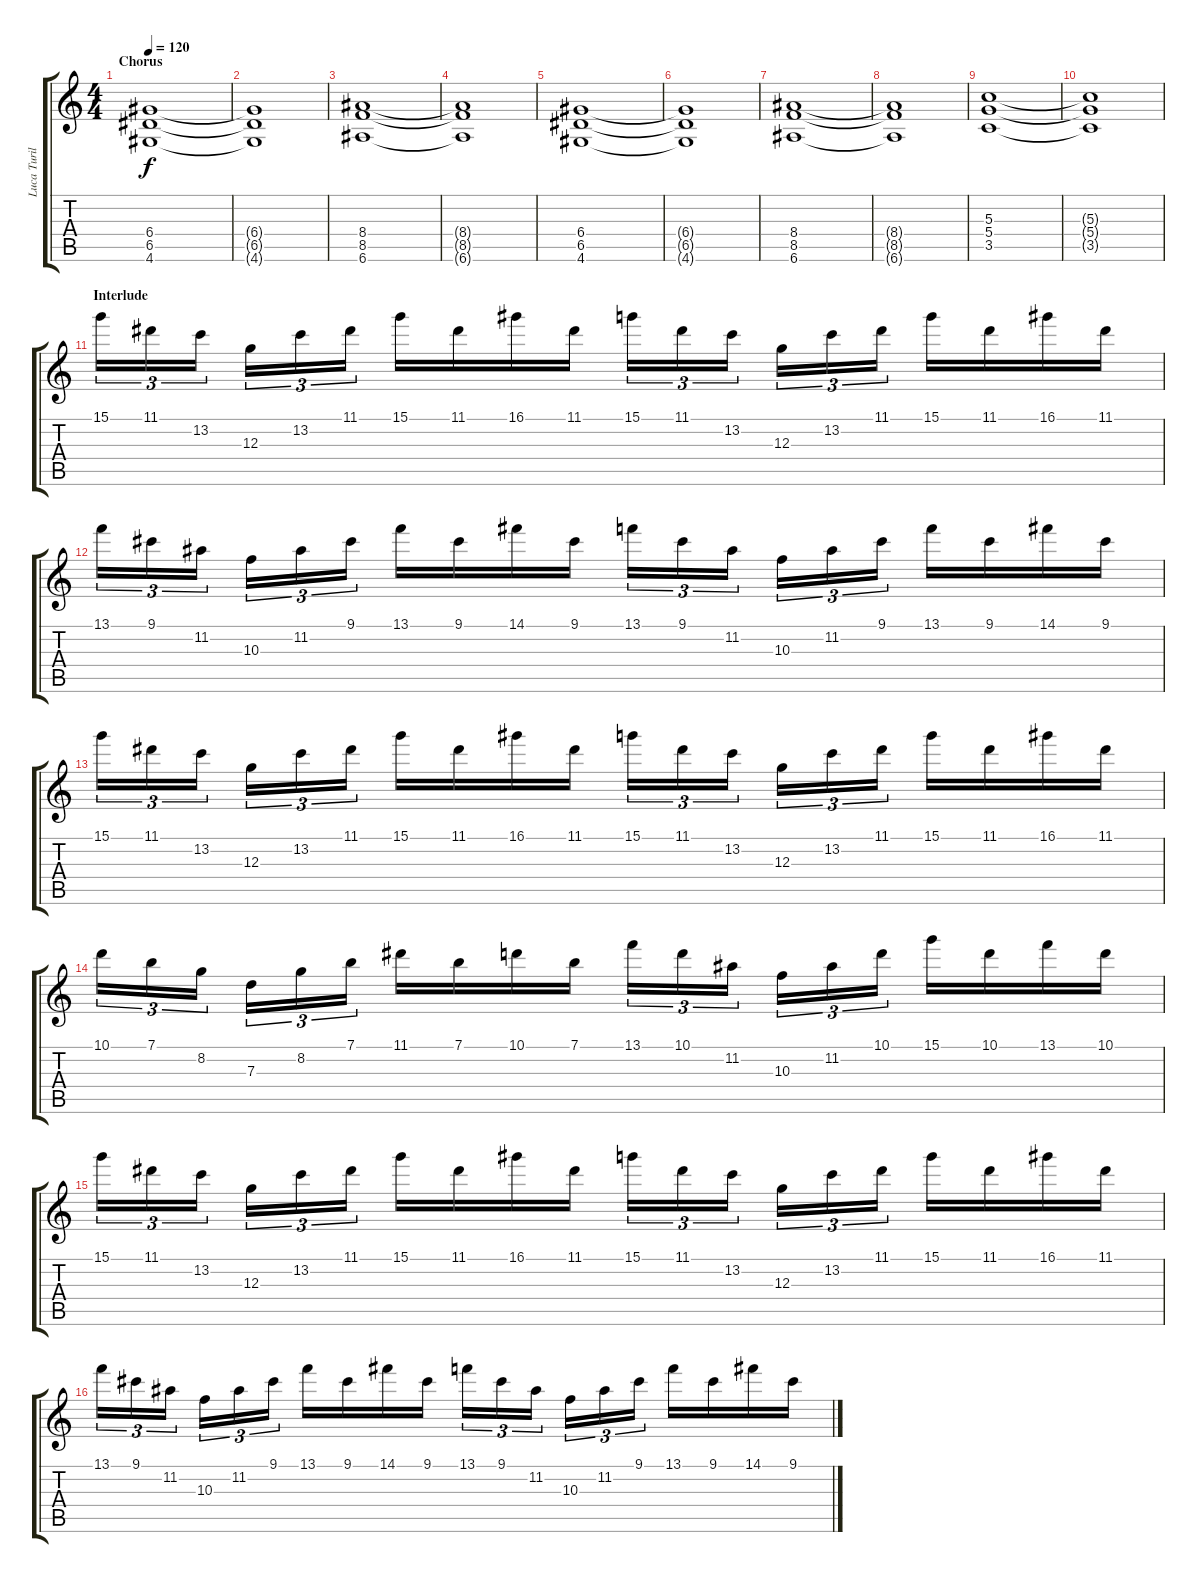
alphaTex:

\track ("Luca Turilli - Lead Guitar" "Luca Turil") {instrument distortionguitar}
\staff {score tabs}
\tuning (E4 B3 G3 D3 A2 E2) {hide}
\ts (4 4)
\section ("" "Chorus")
\tempo 120
\clef g2
\ks c
(6.4 6.5 4.6).1{dy f} |
(6.4{t} 6.5{t} 4.6{t}).1 |
(8.4 8.5 6.6).1 |
(8.4{t} 8.5{t} 6.6{t}).1 |
(6.4 6.5 4.6).1 |
(6.4{t} 6.5{t} 4.6{t}).1 |
(8.4 8.5 6.6).1 |
(8.4{t} 8.5{t} 6.6{t}).1 |
(5.3 5.4 3.5).1 |
(5.3{t} 5.4{t} 3.5{t}).1 |
\section ("" "Interlude")
15.1.16{tu (3 2)} 11.1.16{tu (3 2)} 13.2.16{tu (3 2)} 12.3.16{tu (3 2)} 13.2.16{tu (3 2)} 11.1.16{tu (3 2)} 15.1.16 11.1.16 16.1.16 11.1.16 15.1.16{tu (3 2)} 11.1.16{tu (3 2)} 13.2.16{tu (3 2)} 12.3.16{tu (3 2)} 13.2.16{tu (3 2)} 11.1.16{tu (3 2)} 15.1.16 11.1.16 16.1.16 11.1.16 |
13.1.16{tu (3 2)} 9.1.16{tu (3 2)} 11.2.16{tu (3 2)} 10.3.16{tu (3 2)} 11.2.16{tu (3 2)} 9.1.16{tu (3 2)} 13.1.16 9.1.16 14.1.16 9.1.16 13.1.16{tu (3 2)} 9.1.16{tu (3 2)} 11.2.16{tu (3 2)} 10.3.16{tu (3 2)} 11.2.16{tu (3 2)} 9.1.16{tu (3 2)} 13.1.16 9.1.16 14.1.16 9.1.16 |
15.1.16{tu (3 2)} 11.1.16{tu (3 2)} 13.2.16{tu (3 2)} 12.3.16{tu (3 2)} 13.2.16{tu (3 2)} 11.1.16{tu (3 2)} 15.1.16 11.1.16 16.1.16 11.1.16 15.1.16{tu (3 2)} 11.1.16{tu (3 2)} 13.2.16{tu (3 2)} 12.3.16{tu (3 2)} 13.2.16{tu (3 2)} 11.1.16{tu (3 2)} 15.1.16 11.1.16 16.1.16 11.1.16 |
10.1.16{tu (3 2)} 7.1.16{tu (3 2)} 8.2.16{tu (3 2)} 7.3.16{tu (3 2)} 8.2.16{tu (3 2)} 7.1.16{tu (3 2)} 11.1.16 7.1.16 10.1.16 7.1.16 13.1.16{tu (3 2)} 10.1.16{tu (3 2)} 11.2.16{tu (3 2)} 10.3.16{tu (3 2)} 11.2.16{tu (3 2)} 10.1.16{tu (3 2)} 15.1.16 10.1.16 13.1.16 10.1.16 |
15.1.16{tu (3 2)} 11.1.16{tu (3 2)} 13.2.16{tu (3 2)} 12.3.16{tu (3 2)} 13.2.16{tu (3 2)} 11.1.16{tu (3 2)} 15.1.16 11.1.16 16.1.16 11.1.16 15.1.16{tu (3 2)} 11.1.16{tu (3 2)} 13.2.16{tu (3 2)} 12.3.16{tu (3 2)} 13.2.16{tu (3 2)} 11.1.16{tu (3 2)} 15.1.16 11.1.16 16.1.16 11.1.16 |
13.1.16{tu (3 2)} 9.1.16{tu (3 2)} 11.2.16{tu (3 2)} 10.3.16{tu (3 2)} 11.2.16{tu (3 2)} 9.1.16{tu (3 2)} 13.1.16 9.1.16 14.1.16 9.1.16 13.1.16{tu (3 2)} 9.1.16{tu (3 2)} 11.2.16{tu (3 2)} 10.3.16{tu (3 2)} 11.2.16{tu (3 2)} 9.1.16{tu (3 2)} 13.1.16 9.1.16 14.1.16 9.1.16
